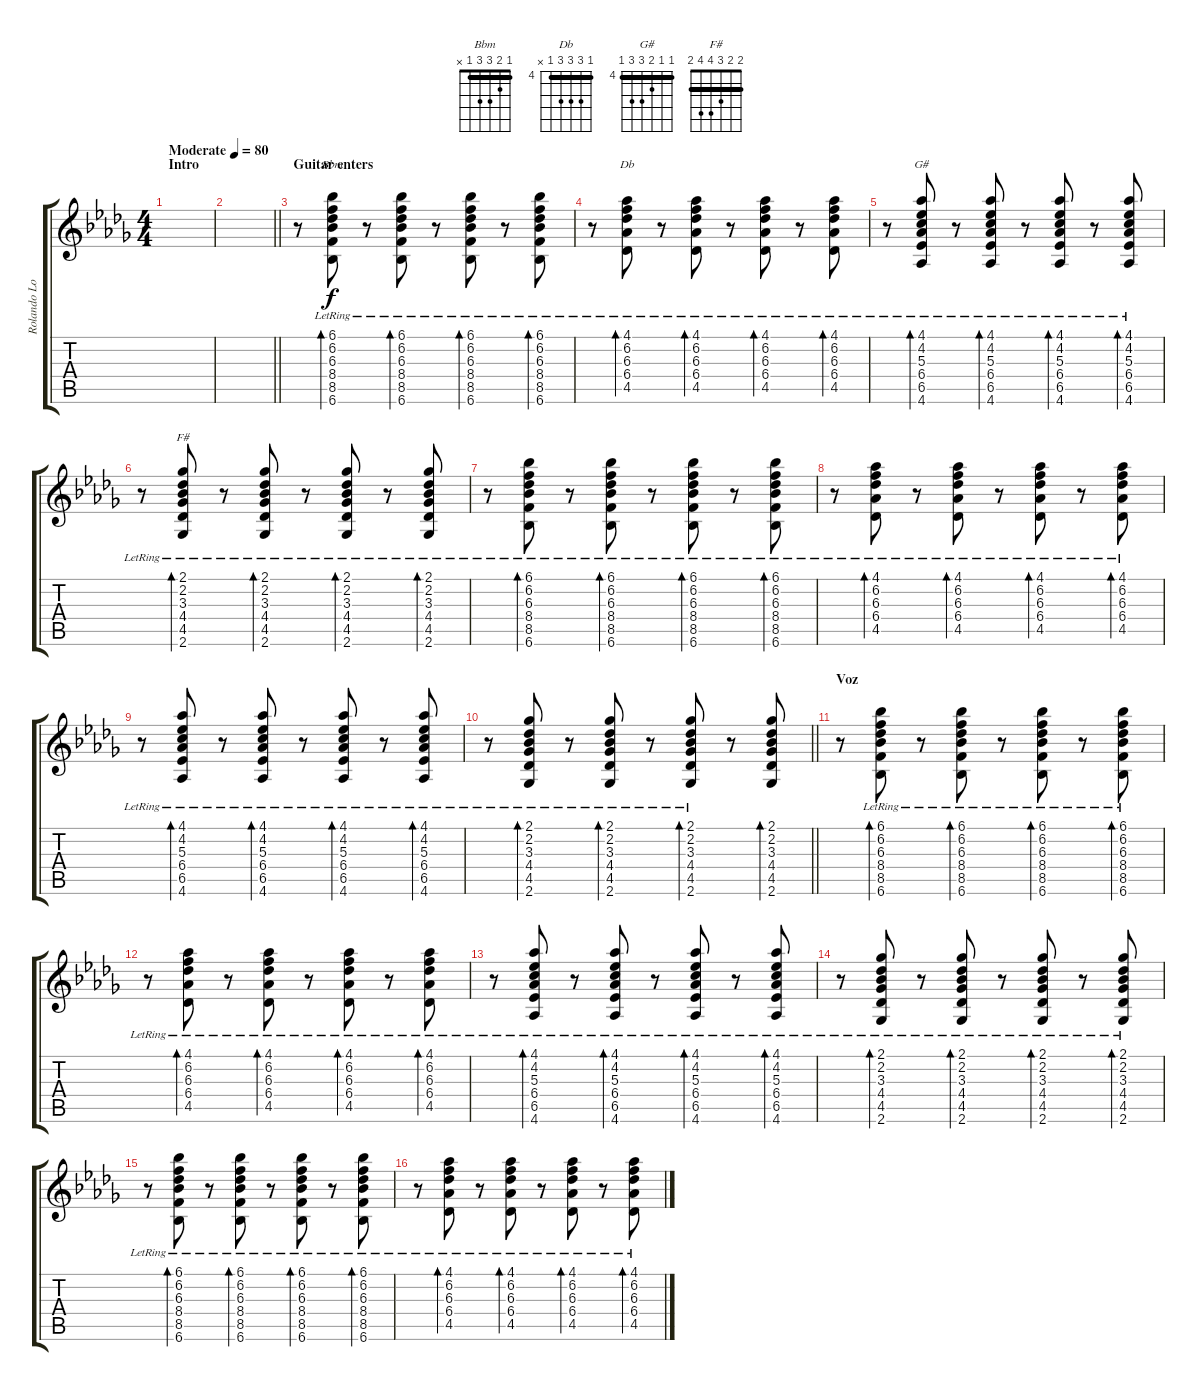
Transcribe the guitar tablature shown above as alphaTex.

\track ("Rolando Lopez" "Rolando Lo") {instrument overdrivenguitar}
\staff {score tabs}
\tuning (E4 B3 G3 D3 A2 E2) {hide}
\chord ("Bbm" 1 2 3 3 1 x) {barre 1}
\chord ("Db" 4 6 6 6 4 x) {firstfret 4 barre 4}
\chord ("G#" 4 4 5 6 6 4) {firstfret 4 barre 4}
\chord ("F#" 2 2 3 4 4 2) {barre 2}
\ts (4 4)
\section ("" "Intro")
\tempo (80 "Moderate")
\clef g2
\ks bbminor
|
\barLineRight lightlight
|
\section ("" "Guitar enters")
r.8 (6.1{lr} 6.2{lr} 6.3{lr} 8.4{lr} 8.5{lr} 6.6{lr}).8{bd 30 ch "Bbm"} r.8 (6.1{lr} 6.2{lr} 6.3{lr} 8.4{lr} 8.5{lr} 6.6{lr}).8{bd 30} r.8 (6.1{lr} 6.2{lr} 6.3{lr} 8.4{lr} 8.5{lr} 6.6{lr}).8{bd 30} r.8 (6.1{lr} 6.2{lr} 6.3{lr} 8.4{lr} 8.5{lr} 6.6{lr}).8{bd 30} |
r.8 (4.1{lr} 6.2{lr} 6.3{lr} 6.4{lr} 4.5{lr}).8{bd 30 ch "Db"} r.8 (4.1{lr} 6.2{lr} 6.3{lr} 6.4{lr} 4.5{lr}).8{bd 30} r.8 (4.1{lr} 6.2{lr} 6.3{lr} 6.4{lr} 4.5{lr}).8{bd 30} r.8 (4.1{lr} 6.2{lr} 6.3{lr} 6.4{lr} 4.5{lr}).8{bd 30} |
r.8 (4.1{lr} 4.2{lr} 5.3{lr} 6.4{lr} 6.5{lr} 4.6{lr}).8{bd 30 ch "G#"} r.8 (4.1{lr} 4.2{lr} 5.3{lr} 6.4{lr} 6.5{lr} 4.6{lr}).8{bd 30} r.8 (4.1{lr} 4.2{lr} 5.3{lr} 6.4{lr} 6.5{lr} 4.6{lr}).8{bd 30} r.8 (4.1{lr} 4.2{lr} 5.3{lr} 6.4{lr} 6.5{lr} 4.6{lr}).8{bd 30} |
r.8 (2.1{lr} 2.2{lr} 3.3{lr} 4.4{lr} 4.5{lr} 2.6{lr}).8{bd 30 ch "F#"} r.8 (2.1{lr} 2.2{lr} 3.3{lr} 4.4{lr} 4.5{lr} 2.6{lr}).8{bd 30} r.8 (2.1{lr} 2.2{lr} 3.3{lr} 4.4{lr} 4.5{lr} 2.6{lr}).8{bd 30} r.8 (2.1{lr} 2.2{lr} 3.3{lr} 4.4{lr} 4.5{lr} 2.6{lr}).8{bd 30} |
r.8 (6.1{lr} 6.2{lr} 6.3{lr} 8.4{lr} 8.5{lr} 6.6{lr}).8{bd 30} r.8 (6.1{lr} 6.2{lr} 6.3{lr} 8.4{lr} 8.5{lr} 6.6{lr}).8{bd 30} r.8 (6.1{lr} 6.2{lr} 6.3{lr} 8.4{lr} 8.5{lr} 6.6{lr}).8{bd 30} r.8 (6.1{lr} 6.2{lr} 6.3{lr} 8.4{lr} 8.5{lr} 6.6{lr}).8{bd 30} |
r.8 (4.1{lr} 6.2{lr} 6.3{lr} 6.4{lr} 4.5{lr}).8{bd 30} r.8 (4.1{lr} 6.2{lr} 6.3{lr} 6.4{lr} 4.5{lr}).8{bd 30} r.8 (4.1{lr} 6.2{lr} 6.3{lr} 6.4{lr} 4.5{lr}).8{bd 30} r.8 (4.1{lr} 6.2{lr} 6.3{lr} 6.4{lr} 4.5{lr}).8{bd 30} |
r.8 (4.1{lr} 4.2{lr} 5.3{lr} 6.4{lr} 6.5{lr} 4.6{lr}).8{bd 30} r.8 (4.1{lr} 4.2{lr} 5.3{lr} 6.4{lr} 6.5{lr} 4.6{lr}).8{bd 30} r.8 (4.1{lr} 4.2{lr} 5.3{lr} 6.4{lr} 6.5{lr} 4.6{lr}).8{bd 30} r.8 (4.1{lr} 4.2{lr} 5.3{lr} 6.4{lr} 6.5{lr} 4.6{lr}).8{bd 30} |
\barLineRight lightlight
r.8 (2.1{lr} 2.2{lr} 3.3{lr} 4.4{lr} 4.5{lr} 2.6{lr}).8{bd 30} r.8 (2.1{lr} 2.2{lr} 3.3{lr} 4.4{lr} 4.5{lr} 2.6{lr}).8{bd 30} r.8 (2.1{lr} 2.2{lr} 3.3{lr} 4.4{lr} 4.5{lr} 2.6{lr}).8{bd 30} r.8 (2.1 2.2 3.3 4.4 4.5 2.6).8{bd 30} |
\section ("" "Voz")
r.8 (6.1{lr} 6.2{lr} 6.3{lr} 8.4{lr} 8.5{lr} 6.6{lr}).8{bd 30} r.8 (6.1{lr} 6.2{lr} 6.3{lr} 8.4{lr} 8.5{lr} 6.6{lr}).8{bd 30} r.8 (6.1{lr} 6.2{lr} 6.3{lr} 8.4{lr} 8.5{lr} 6.6{lr}).8{bd 30} r.8 (6.1{lr} 6.2{lr} 6.3{lr} 8.4{lr} 8.5{lr} 6.6{lr}).8{bd 30} |
r.8 (4.1{lr} 6.2{lr} 6.3{lr} 6.4{lr} 4.5{lr}).8{bd 30} r.8 (4.1{lr} 6.2{lr} 6.3{lr} 6.4{lr} 4.5{lr}).8{bd 30} r.8 (4.1{lr} 6.2{lr} 6.3{lr} 6.4{lr} 4.5{lr}).8{bd 30} r.8 (4.1{lr} 6.2{lr} 6.3{lr} 6.4{lr} 4.5{lr}).8{bd 30} |
r.8 (4.1{lr} 4.2{lr} 5.3{lr} 6.4{lr} 6.5{lr} 4.6{lr}).8{bd 30} r.8 (4.1{lr} 4.2{lr} 5.3{lr} 6.4{lr} 6.5{lr} 4.6{lr}).8{bd 30} r.8 (4.1{lr} 4.2{lr} 5.3{lr} 6.4{lr} 6.5{lr} 4.6{lr}).8{bd 30} r.8 (4.1{lr} 4.2{lr} 5.3{lr} 6.4{lr} 6.5{lr} 4.6{lr}).8{bd 30} |
r.8 (2.1{lr} 2.2{lr} 3.3{lr} 4.4{lr} 4.5{lr} 2.6{lr}).8{bd 30} r.8 (2.1{lr} 2.2{lr} 3.3{lr} 4.4{lr} 4.5{lr} 2.6{lr}).8{bd 30} r.8 (2.1{lr} 2.2{lr} 3.3{lr} 4.4{lr} 4.5{lr} 2.6{lr}).8{bd 30} r.8 (2.1{lr} 2.2{lr} 3.3{lr} 4.4{lr} 4.5{lr} 2.6{lr}).8{bd 30} |
r.8 (6.1{lr} 6.2{lr} 6.3{lr} 8.4{lr} 8.5{lr} 6.6{lr}).8{bd 30} r.8 (6.1{lr} 6.2{lr} 6.3{lr} 8.4{lr} 8.5{lr} 6.6{lr}).8{bd 30} r.8 (6.1{lr} 6.2{lr} 6.3{lr} 8.4{lr} 8.5{lr} 6.6{lr}).8{bd 30} r.8 (6.1{lr} 6.2{lr} 6.3{lr} 8.4{lr} 8.5{lr} 6.6{lr}).8{bd 30} |
r.8 (4.1{lr} 6.2{lr} 6.3{lr} 6.4{lr} 4.5{lr}).8{bd 30} r.8 (4.1{lr} 6.2{lr} 6.3{lr} 6.4{lr} 4.5{lr}).8{bd 30} r.8 (4.1{lr} 6.2{lr} 6.3{lr} 6.4{lr} 4.5{lr}).8{bd 30} r.8 (4.1{lr} 6.2{lr} 6.3{lr} 6.4{lr} 4.5{lr}).8{bd 30}
